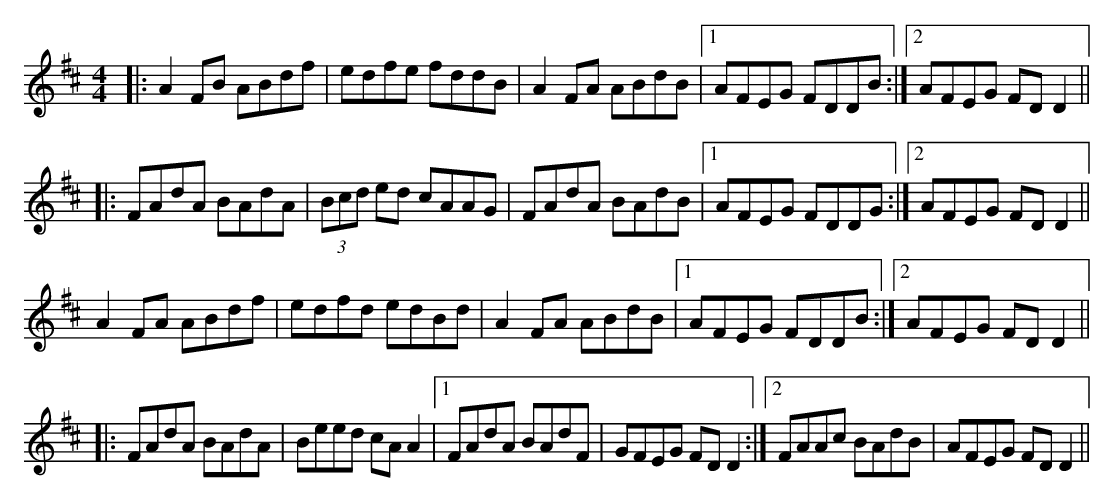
X:1
M:4/4
K:D
|:A2FB ABdf|edfe fddB|A2FA ABdB|1 AFEG FDDB:|2 AFEG FDD2||
|:FAdA BAdA|(3Bcd ed cAAG|FAdA BAdB|1 AFEG FDDG:|2 AFEG FDD2||
A2FA ABdf|edfd edBd|A2FA ABdB|1 AFEG FDDB:|2 AFEG FDD2||
|:FAdA BAdA|Beed cAA2|1 FAdA BAdF|GFEG FDD2:|2 FAAc BAdB|AFEG FDD2||
